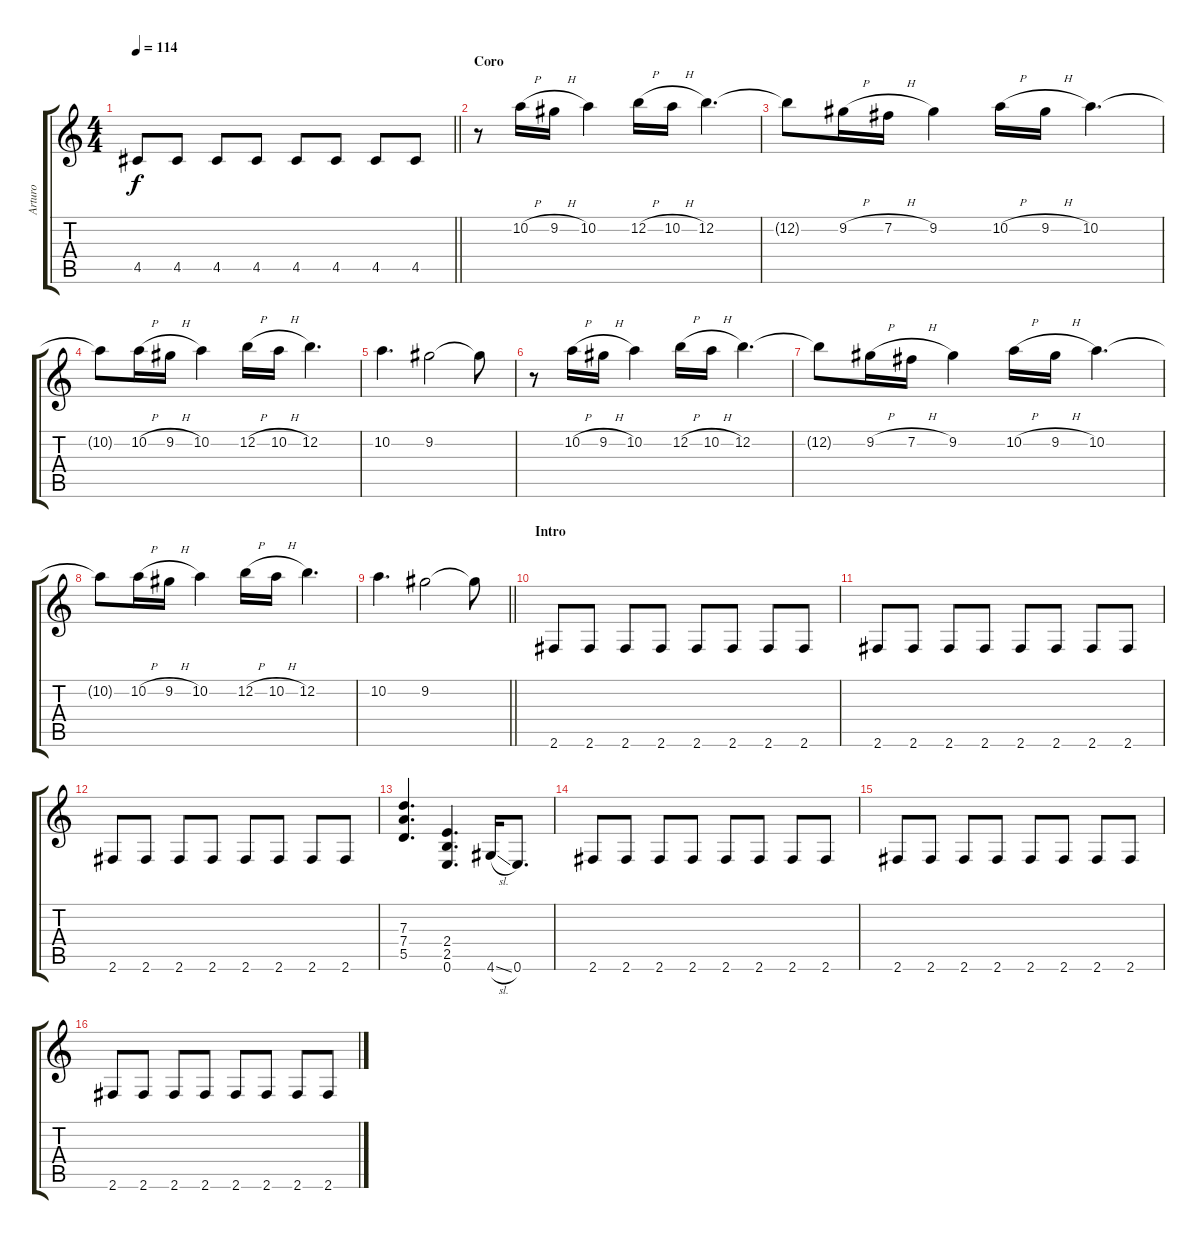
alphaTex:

\track ("Arturo" "Arturo") {instrument distortionguitar}
\staff {score tabs}
\tuning (E4 B3 G3 D3 A2 E2) {hide}
\ts (4 4)
\tempo 114
\clef g2
\barLineRight lightlight
\ks c
4.5.8{dy f} 4.5.8 4.5.8 4.5.8 4.5.8 4.5.8 4.5.8 4.5.8 |
\section ("" "Coro")
r.8 10.2{h}.16 9.2{h}.16 10.2.4 12.2{h}.16 10.2{h}.16 12.2.4{d} |
12.2{t}.8 9.2{h}.16 7.2{h}.16 9.2.4 10.2{h}.16 9.2{h}.16 10.2.4{d} |
10.2{t}.8 10.2{h}.16 9.2{h}.16 10.2.4 12.2{h}.16 10.2{h}.16 12.2.4{d} |
10.2.4{d} 9.2.2 9.2{t}.8 |
r.8 10.2{h}.16 9.2{h}.16 10.2.4 12.2{h}.16 10.2{h}.16 12.2.4{d} |
12.2{t}.8 9.2{h}.16 7.2{h}.16 9.2.4 10.2{h}.16 9.2{h}.16 10.2.4{d} |
10.2{t}.8 10.2{h}.16 9.2{h}.16 10.2.4 12.2{h}.16 10.2{h}.16 12.2.4{d} |
\barLineRight lightlight
10.2.4{d} 9.2.2 9.2{t}.8 |
\section ("" "Intro")
2.6.8 2.6.8 2.6.8 2.6.8 2.6.8 2.6.8 2.6.8 2.6.8 |
2.6.8 2.6.8 2.6.8 2.6.8 2.6.8 2.6.8 2.6.8 2.6.8 |
2.6.8 2.6.8 2.6.8 2.6.8 2.6.8 2.6.8 2.6.8 2.6.8 |
(7.3 7.4 5.5).4{d} (2.4 2.5 0.6).4{d} 4.6{sl}.16 0.6.8{d} |
2.6.8 2.6.8 2.6.8 2.6.8 2.6.8 2.6.8 2.6.8 2.6.8 |
2.6.8 2.6.8 2.6.8 2.6.8 2.6.8 2.6.8 2.6.8 2.6.8 |
2.6.8 2.6.8 2.6.8 2.6.8 2.6.8 2.6.8 2.6.8 2.6.8
